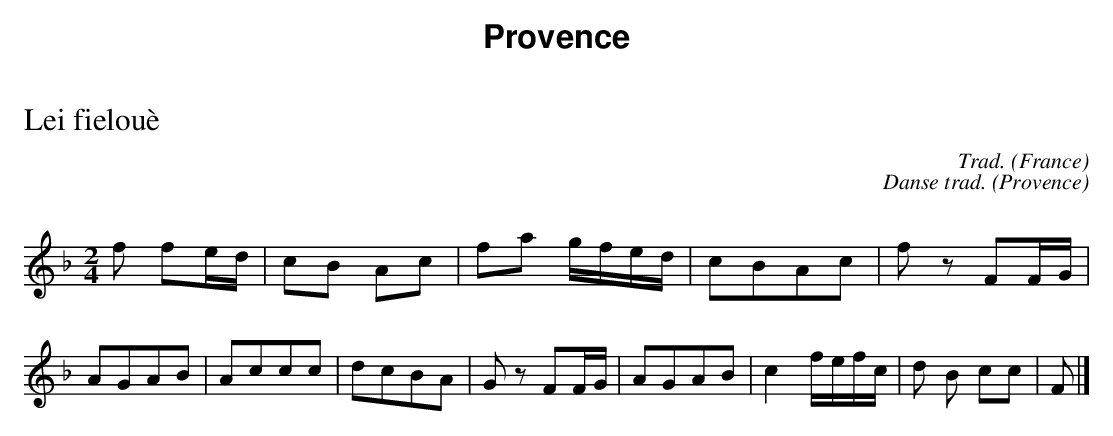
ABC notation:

X:1
T:Lei fielouè
O:France
C:Trad.
M:2/4
L:1/8
Q:Allegretto
K:F
f fe/d/ | cB Ac | fa g/f/e/d/ | cBAc | fz FF/G/ | AGAB | Accc | dcBA | \
Gz FF/G/ | AGAB | c2 f/e/f/c/ | d B cc | F |]
